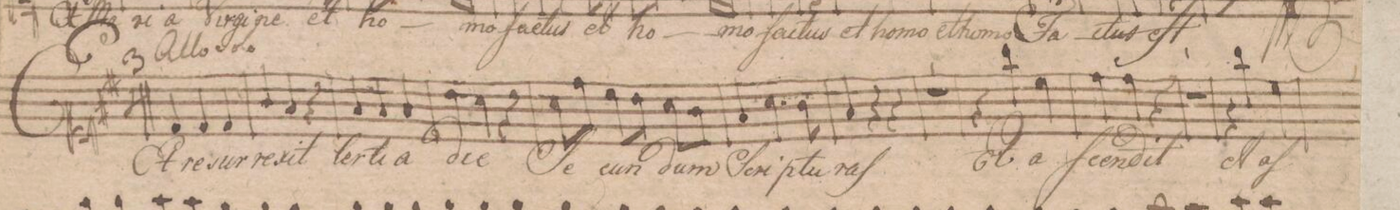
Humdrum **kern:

**kern	**text	**dynam
*I"Canto.	*	*
*clefC1	*	*
*k[f#c#]	*	*
*met(c|)	*	*
*M3/4	*	*
*M3/4	*	*
4d/	Et	.
4d/	re-	.
4d/	-sur-	.
=152	=152	=152
4g/	-re-	.
4f#/	-xit	.
4r	.	.
=153	=153	=153
4f#/	ter-	.
4f#/	-ti-	.
4f#/	-a	.
=154	=154	=154
4b\	di-	.
4a\	-e	.
4r	.	.
=155	=155	=155
8a\L	ſe-	.
8dd\J	.	.
8cc#\L	-cun-	.
8b\J	.	.
8a\L	-dum	.
8g\J	.	.
=156	=156	=156
4f#/	ſcri-	.
(4.a\	-ptu-	.
8g\)	.	.
=157	=157	=157
4f#/	-raſ	.
4r	.	.
4r	.	.
=158	=158	=158
2.r	.	.
=159	=159	=159
4r	.	.
4gg\	Et	.
4cc#\	a-	.
=160	=160	=160
4dd\	-ſcen-	.
4dd\	-dit	.
4r	.	.
=161	=161	=161
2.r	.	.
=162	=162	=162
4r	.	.
4gg\	et	.
4cc#\	aſ-	.
=163	=163	=163
*-	*-	*-
